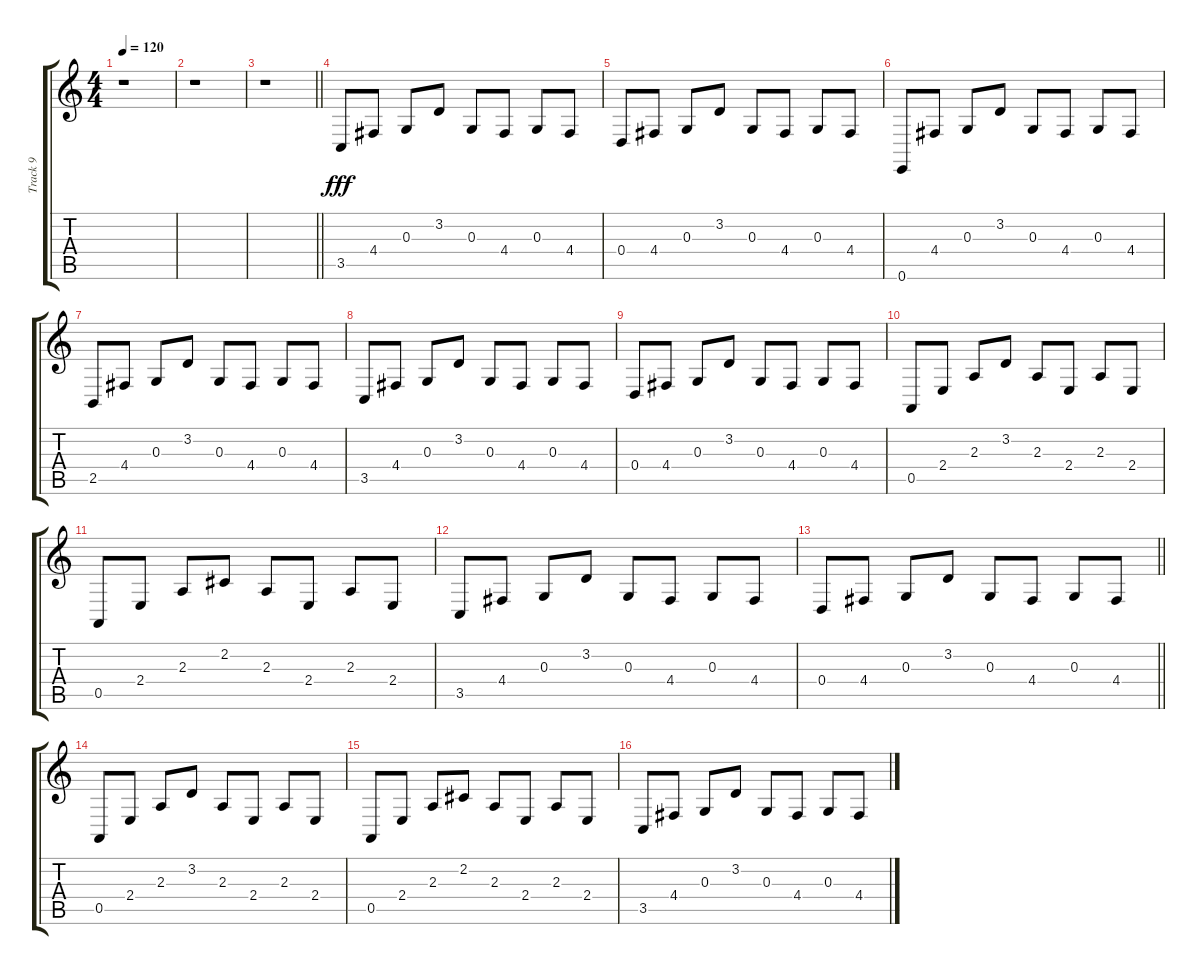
\track ("Track 9" "Track 9") {instrument pad5bowed}
\staff {score tabs}
\tuning (E4 B3 G3 D3 A2 E2) {hide}
\ts (4 4)
\tempo 120
\clef g2
\ks c
r.1{dy fff} |
r.1 |
\barLineRight lightlight
r.1 |
3.5.8 4.4.8 0.3.8 3.2.8 0.3.8 4.4.8 0.3.8 4.4.8 |
0.4.8 4.4.8 0.3.8 3.2.8 0.3.8 4.4.8 0.3.8 4.4.8 |
0.6.8 4.4.8 0.3.8 3.2.8 0.3.8 4.4.8 0.3.8 4.4.8 |
2.5.8 4.4.8 0.3.8 3.2.8 0.3.8 4.4.8 0.3.8 4.4.8 |
3.5.8 4.4.8 0.3.8 3.2.8 0.3.8 4.4.8 0.3.8 4.4.8 |
0.4.8 4.4.8 0.3.8 3.2.8 0.3.8 4.4.8 0.3.8 4.4.8 |
0.5.8 2.4.8 2.3.8 3.2.8 2.3.8 2.4.8 2.3.8 2.4.8 |
0.5.8 2.4.8 2.3.8 2.2.8 2.3.8 2.4.8 2.3.8 2.4.8 |
3.5.8 4.4.8 0.3.8 3.2.8 0.3.8 4.4.8 0.3.8 4.4.8 |
\barLineRight lightlight
0.4.8 4.4.8 0.3.8 3.2.8 0.3.8 4.4.8 0.3.8 4.4.8 |
0.5.8 2.4.8 2.3.8 3.2.8 2.3.8 2.4.8 2.3.8 2.4.8 |
0.5.8 2.4.8 2.3.8 2.2.8 2.3.8 2.4.8 2.3.8 2.4.8 |
3.5.8 4.4.8 0.3.8 3.2.8 0.3.8 4.4.8 0.3.8 4.4.8
